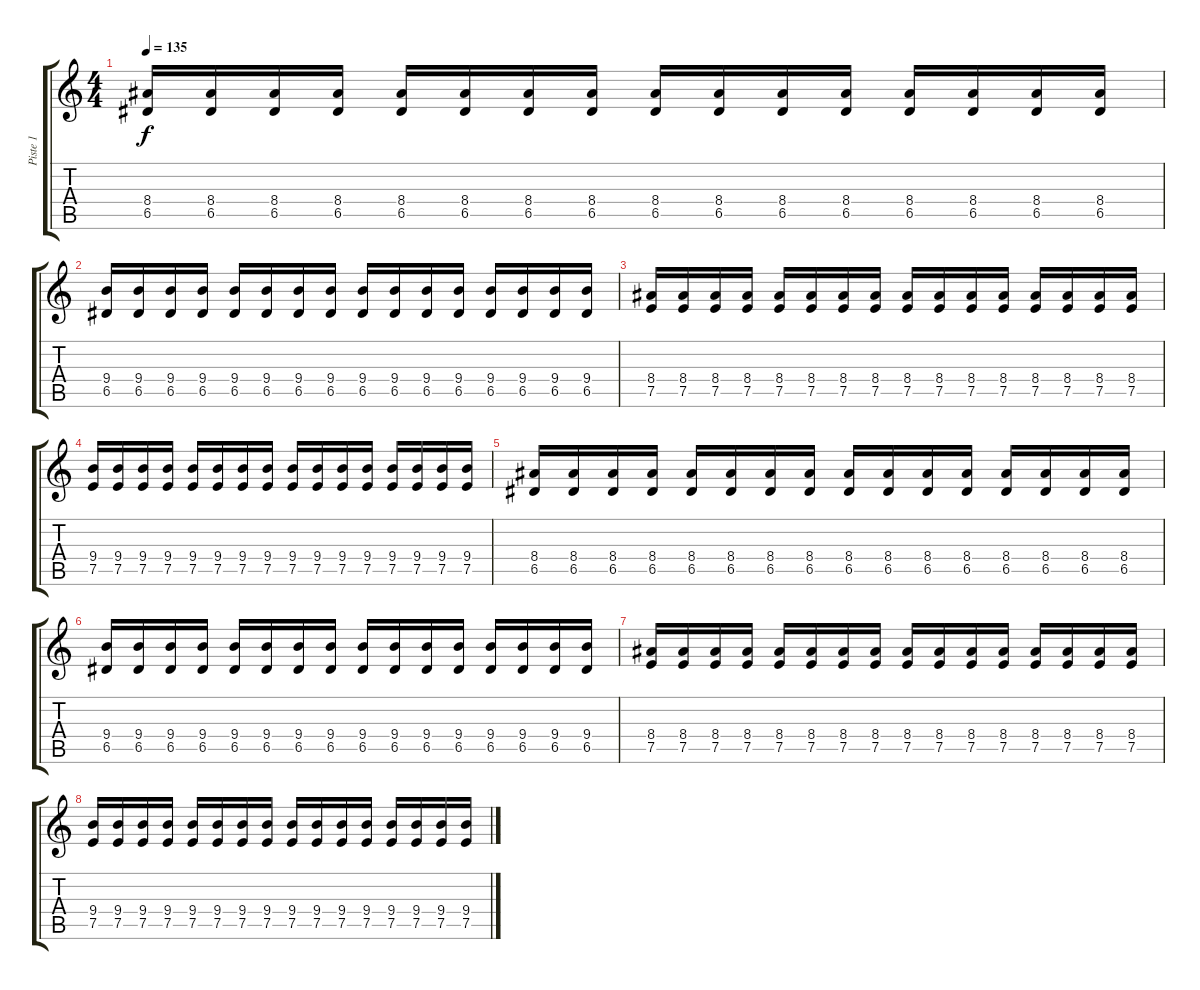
\track ("Piste 1" "Piste 1") {instrument distortionguitar}
\staff {score tabs}
\tuning (E4 B3 G3 D3 A2 E2) {hide}
\ts (4 4)
\tempo 135
\clef g2
\ks c
(8.4 6.5).16{dy f} (8.4 6.5).16 (8.4 6.5).16 (8.4 6.5).16 (8.4 6.5).16 (8.4 6.5).16 (8.4 6.5).16 (8.4 6.5).16 (8.4 6.5).16 (8.4 6.5).16 (8.4 6.5).16 (8.4 6.5).16 (8.4 6.5).16 (8.4 6.5).16 (8.4 6.5).16 (8.4 6.5).16 |
(9.4 6.5).16 (9.4 6.5).16 (9.4 6.5).16 (9.4 6.5).16 (9.4 6.5).16 (9.4 6.5).16 (9.4 6.5).16 (9.4 6.5).16 (9.4 6.5).16 (9.4 6.5).16 (9.4 6.5).16 (9.4 6.5).16 (9.4 6.5).16 (9.4 6.5).16 (9.4 6.5).16 (9.4 6.5).16 |
(8.4 7.5).16 (8.4 7.5).16 (8.4 7.5).16 (8.4 7.5).16 (8.4 7.5).16 (8.4 7.5).16 (8.4 7.5).16 (8.4 7.5).16 (8.4 7.5).16 (8.4 7.5).16 (8.4 7.5).16 (8.4 7.5).16 (8.4 7.5).16 (8.4 7.5).16 (8.4 7.5).16 (8.4 7.5).16 |
(9.4 7.5).16 (9.4 7.5).16 (9.4 7.5).16 (9.4 7.5).16 (9.4 7.5).16 (9.4 7.5).16 (9.4 7.5).16 (9.4 7.5).16 (9.4 7.5).16 (9.4 7.5).16 (9.4 7.5).16 (9.4 7.5).16 (9.4 7.5).16 (9.4 7.5).16 (9.4 7.5).16 (9.4 7.5).16 |
(8.4 6.5).16 (8.4 6.5).16 (8.4 6.5).16 (8.4 6.5).16 (8.4 6.5).16 (8.4 6.5).16 (8.4 6.5).16 (8.4 6.5).16 (8.4 6.5).16 (8.4 6.5).16 (8.4 6.5).16 (8.4 6.5).16 (8.4 6.5).16 (8.4 6.5).16 (8.4 6.5).16 (8.4 6.5).16 |
(9.4 6.5).16 (9.4 6.5).16 (9.4 6.5).16 (9.4 6.5).16 (9.4 6.5).16 (9.4 6.5).16 (9.4 6.5).16 (9.4 6.5).16 (9.4 6.5).16 (9.4 6.5).16 (9.4 6.5).16 (9.4 6.5).16 (9.4 6.5).16 (9.4 6.5).16 (9.4 6.5).16 (9.4 6.5).16 |
(8.4 7.5).16 (8.4 7.5).16 (8.4 7.5).16 (8.4 7.5).16 (8.4 7.5).16 (8.4 7.5).16 (8.4 7.5).16 (8.4 7.5).16 (8.4 7.5).16 (8.4 7.5).16 (8.4 7.5).16 (8.4 7.5).16 (8.4 7.5).16 (8.4 7.5).16 (8.4 7.5).16 (8.4 7.5).16 |
(9.4 7.5).16 (9.4 7.5).16 (9.4 7.5).16 (9.4 7.5).16 (9.4 7.5).16 (9.4 7.5).16 (9.4 7.5).16 (9.4 7.5).16 (9.4 7.5).16 (9.4 7.5).16 (9.4 7.5).16 (9.4 7.5).16 (9.4 7.5).16 (9.4 7.5).16 (9.4 7.5).16 (9.4 7.5).16
